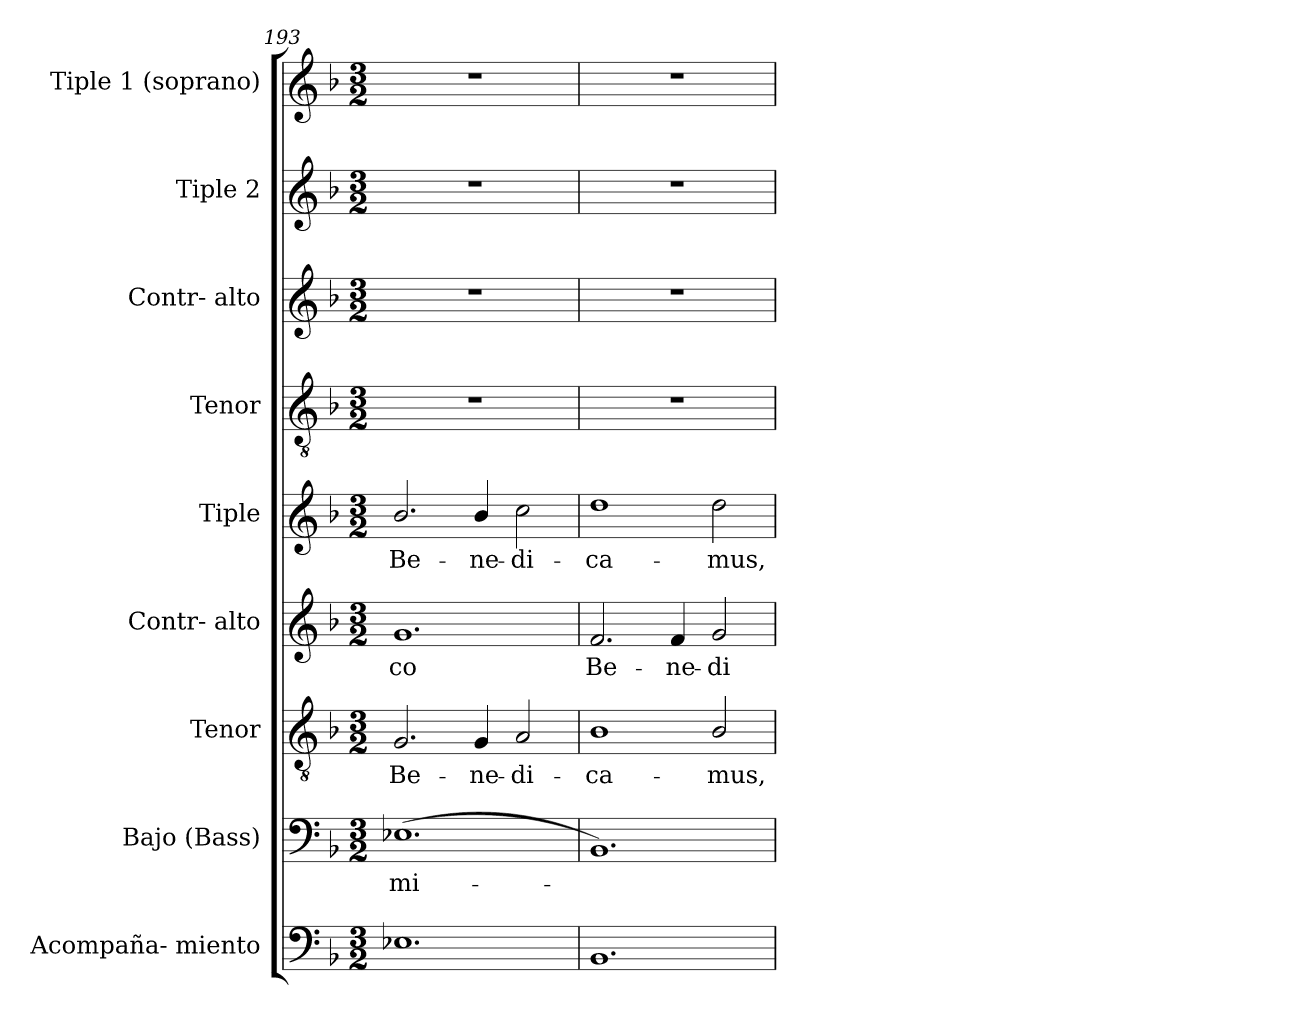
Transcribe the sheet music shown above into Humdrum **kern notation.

**kern	**kern	**text	**kern	**text	**kern	**text	**kern	**text	**kern	**kern	**kern	**kern
*part9	*part8	*part8	*part7	*part7	*part6	*part6	*part5	*part5	*part4	*part3	*part2	*part1
*staff9	*staff8	*staff8	*staff7	*staff7	*staff6	*staff6	*staff5	*staff5	*staff4	*staff3	*staff2	*staff1
*I"Acompaña- miento	*I"Bajo (Bass)	*	*I"Tenor	*	*I"Contr- alto	*	*I"Tiple	*	*I"Tenor	*I"Contr- alto	*I"Tiple 2	*I"Tiple 1 (soprano)
*	*I'B.	*	*I'T.	*	*I'A.	*	*	*	*I'T.	*I'A.	*	*I'S.
*clefF4	*clefF4	*	*clefGv2	*	*clefG2	*	*clefG2	*	*clefGv2	*clefG2	*clefG2	*clefG2
*	*	*	*ITrd7c12	*	*	*	*	*	*ITrd7c12	*	*	*
*k[b-]	*k[b-]	*	*k[b-]	*	*k[b-]	*	*k[b-]	*	*k[b-]	*k[b-]	*k[b-]	*k[b-]
*F:	*F:	*	*F:	*	*F:	*	*F:	*	*F:	*F:	*F:	*F:
*M3/2	*M3/2	*	*M3/2	*	*M3/2	*	*M3/2	*	*M3/2	*M3/2	*M3/2	*M3/2
=193	=193	=193	=193	=193	=193	=193	=193	=193	=193	=193	=193	=193
!	!	!LO:LY:b:color=#000000	!	!	!	!	!	!	!	!	!	!
!	!	!	!	!LO:LY:b:color=#000000	!	!	!	!	!	!	!	!
!	!	!	!	!	!	!LO:LY:b:color=#000000	!	!	!	!	!	!
!	!	!	!	!	!	!	!	!LO:LY:b:color=#000000	!LO:N:vis=1	!LO:N:vis=1	!LO:N:vis=1	!LO:N:vis=1
1.E-Xi	(1.E-Xi	-mi-	2.GGi/	Be-	1.gi	-co	2.b-i/	Be-	1.r	1.r	1.r	1.r
!	!	!	!	!LO:LY:b:color=#000000	!	!	!	!	!	!	!	!
!	!	!	!	!	!	!	!	!LO:LY:b:color=#000000	!	!	!	!
.	.	.	4GGi/	-ne-	.	.	4b-i/	-ne-	.	.	.	.
!	!	!	!	!LO:LY:b:color=#000000	!	!	!	!	!	!	!	!
!	!	!	!	!	!	!	!	!LO:LY:b:color=#000000	!	!	!	!
.	.	.	2AAi/	-di-	.	.	2cci\	-di-	.	.	.	.
=194	=194	=194	=194	=194	=194	=194	=194	=194	=194	=194	=194	=194
!	!	!	!	!LO:LY:b:color=#000000	!	!	!	!	!	!	!	!
!	!	!	!	!	!	!LO:LY:b:color=#000000	!	!	!	!	!	!
!	!	!	!	!	!	!	!	!LO:LY:b:color=#000000	!LO:N:vis=1	!LO:N:vis=1	!LO:N:vis=1	!LO:N:vis=1
1.BB-i	1.BB-i)	.	1BB-i	-ca-	2.fi/	Be-	1ddi	-ca-	1.r	1.r	1.r	1.r
!	!	!	!	!	!	!LO:LY:b:color=#000000	!	!	!	!	!	!
.	.	.	.	.	4fi/	-ne-	.	.	.	.	.	.
!	!	!	!	!LO:LY:b:color=#000000	!	!	!	!	!	!	!	!
!	!	!	!	!	!	!LO:LY:b:color=#000000	!	!	!	!	!	!
!	!	!	!	!	!	!	!	!LO:LY:b:color=#000000	!	!	!	!
.	.	.	2BB-i/	-mus,	2gi/	-di-	2ddi\	-mus,	.	.	.	.
=	=	=	=	=	=	=	=	=	=	=	=	=
*-	*-	*-	*-	*-	*-	*-	*-	*-	*-	*-	*-	*-
